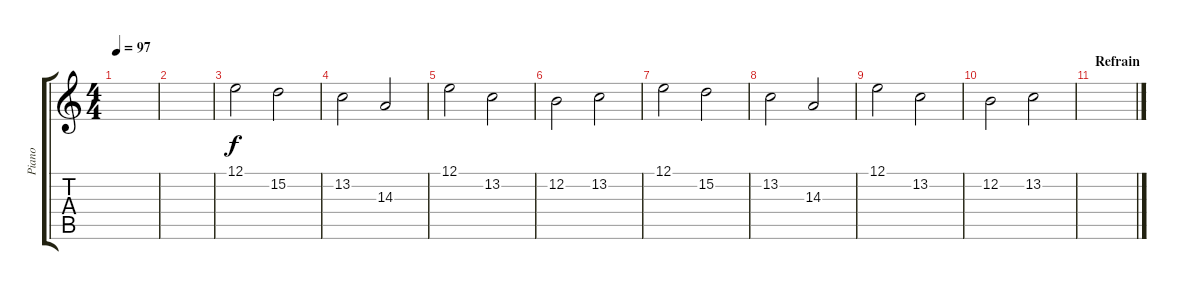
\track ("Piano" "Piano") {instrument acousticgrandpiano}
\staff {score tabs}
\tuning (E4 B3 G3 D3 A2 E2) {hide}
\ts (4 4)
\tempo 97
\clef g2
\ks c
|
|
12.1.2 15.2.2 |
13.2.2 14.3.2 |
12.1.2 13.2.2 |
12.2.2 13.2.2 |
12.1.2 15.2.2 |
13.2.2 14.3.2 |
12.1.2 13.2.2 |
12.2.2 13.2.2 |
\section ("" "Refrain")
